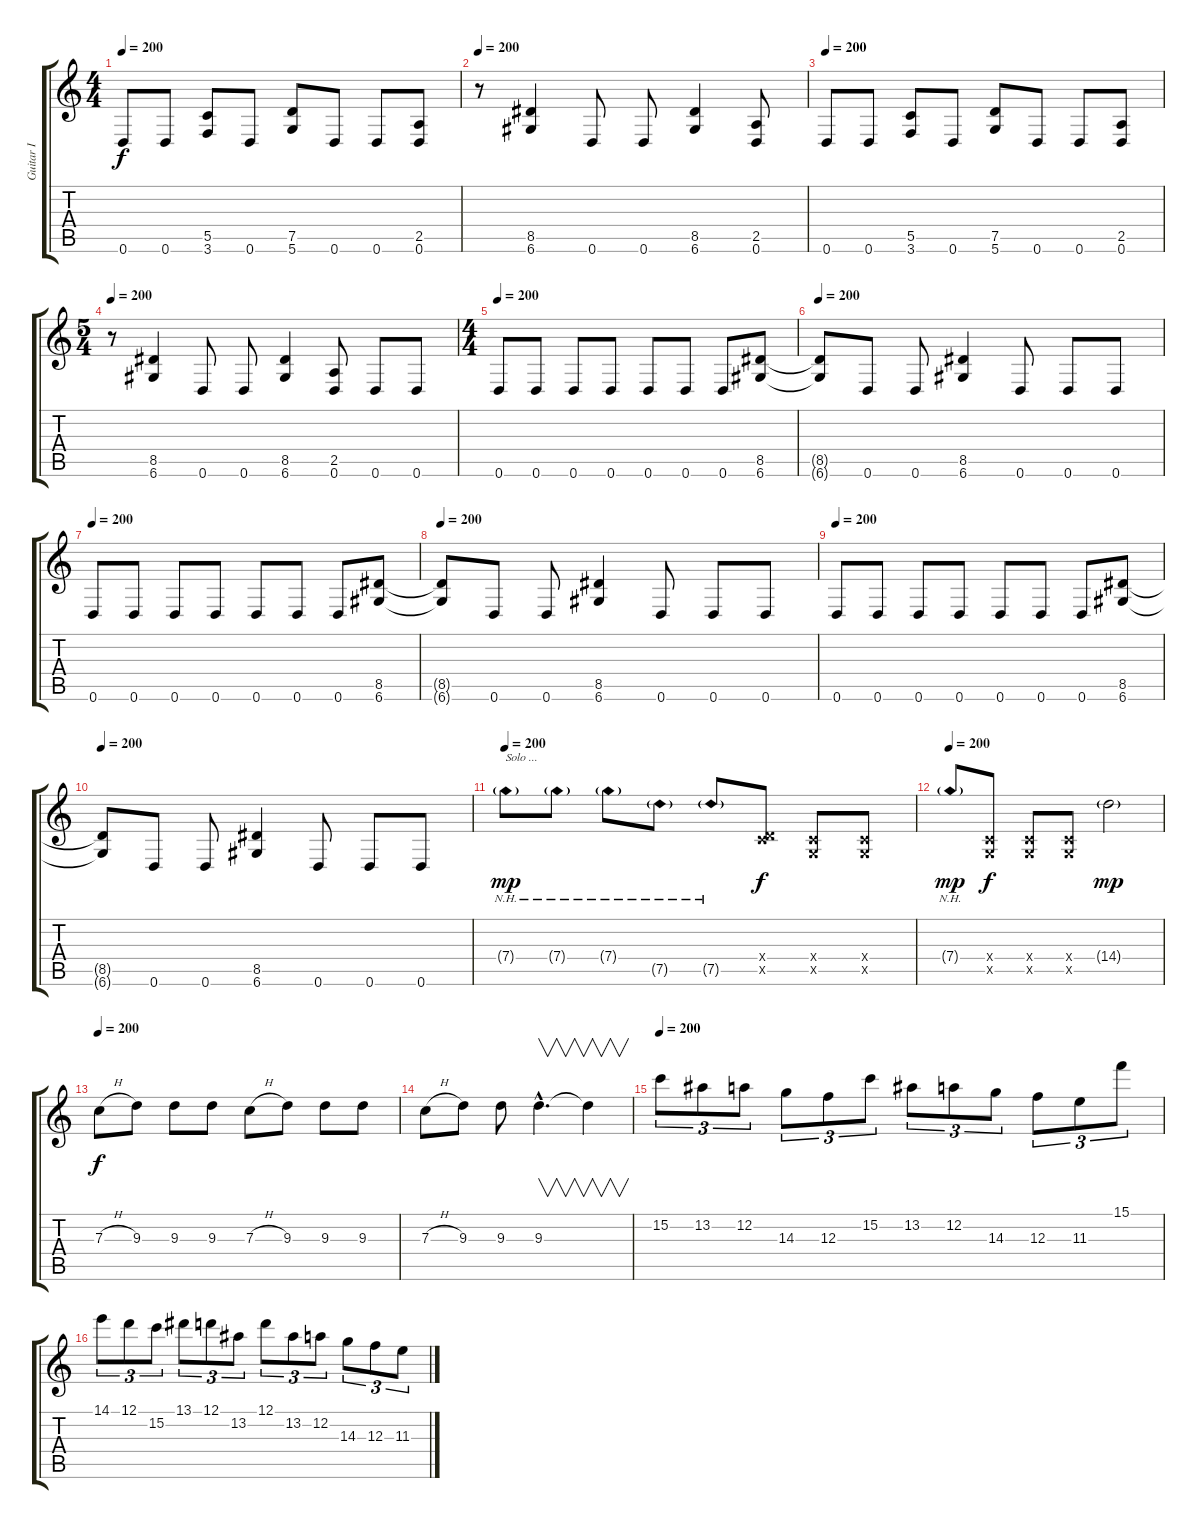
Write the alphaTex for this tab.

\track ("Guitar I" "Guitar I") {instrument distortionguitar}
\staff {score tabs}
\tuning (D4 A3 F3 C3 G2 D2) {hide}
\ts (4 4)
\tempo 200
\clef g2
\ks c
0.6.8{dy f} 0.6.8 (5.5 3.6).8 0.6.8 (7.5 5.6).8 0.6.8 0.6.8 (2.5 0.6).8 |
\tempo 200
r.8 (8.5 6.6).4 0.6.8 0.6.8 (8.5 6.6).4 (2.5 0.6).8 |
\tempo 200
0.6.8 0.6.8 (5.5 3.6).8 0.6.8 (7.5 5.6).8 0.6.8 0.6.8 (2.5 0.6).8 |
\ts (5 4)
\tempo 200
r.8 (8.5 6.6).4 0.6.8 0.6.8 (8.5 6.6).4 (2.5 0.6).8 0.6.8 0.6.8 |
\ts (4 4)
\tempo 200
0.6.8 0.6.8 0.6.8 0.6.8 0.6.8 0.6.8 0.6.8 (8.5 6.6).8 |
\tempo 200
(8.5{t} 6.6{t}).8 0.6.8 0.6.8 (8.5 6.6).4 0.6.8 0.6.8 0.6.8 |
\tempo 200
0.6.8 0.6.8 0.6.8 0.6.8 0.6.8 0.6.8 0.6.8 (8.5 6.6).8 |
\tempo 200
(8.5{t} 6.6{t}).8 0.6.8 0.6.8 (8.5 6.6).4 0.6.8 0.6.8 0.6.8 |
\tempo 200
0.6.8 0.6.8 0.6.8 0.6.8 0.6.8 0.6.8 0.6.8 (8.5 6.6).8 |
\tempo 200
(8.5{t} 6.6{t}).8 0.6.8 0.6.8 (8.5 6.6).4 0.6.8 0.6.8 0.6.8 |
\tempo 200
7.4{nh g}.8{txt "Solo ..." dy mp} 7.4{nh g}.8 7.4{nh g}.8 7.5{nh g}.8 7.5{nh g}.8 (0.4{x} 7.5{x}).8{dy f} (0.4{x} 0.5{x}).8 (0.4{x} 0.5{x}).8 |
\tempo 200
7.4{nh g}.8{dy mp} (0.4{x} 0.5{x}).8{dy f} (0.4{x} 0.5{x}).8 (0.4{x} 0.5{x}).8 14.4{g}.2{dy mp} |
\tempo 200
7.3{h}.8{dy f volume 11} 9.3.8 9.3.8 9.3.8 7.3{h}.8 9.3.8 9.3.8 9.3.8 |
7.3{h}.8 9.3.8 9.3.8 9.3{hac}.4{v d} 9.3{t}.4{v} |
\tempo 200
15.2.8{tu (3 2) volume 11} 13.2.8{tu (3 2)} 12.2.8{tu (3 2)} 14.3.8{tu (3 2)} 12.3.8{tu (3 2)} 15.2.8{tu (3 2)} 13.2.8{tu (3 2)} 12.2.8{tu (3 2)} 14.3.8{tu (3 2)} 12.3.8{tu (3 2)} 11.3.8{tu (3 2)} 15.1.8{tu (3 2)} |
14.1.8{tu (3 2)} 12.1.8{tu (3 2)} 15.2.8{tu (3 2)} 13.1.8{tu (3 2)} 12.1.8{tu (3 2)} 13.2.8{tu (3 2)} 12.1.8{tu (3 2)} 13.2.8{tu (3 2)} 12.2.8{tu (3 2)} 14.3.8{tu (3 2)} 12.3.8{tu (3 2)} 11.3.8{tu (3 2)}
